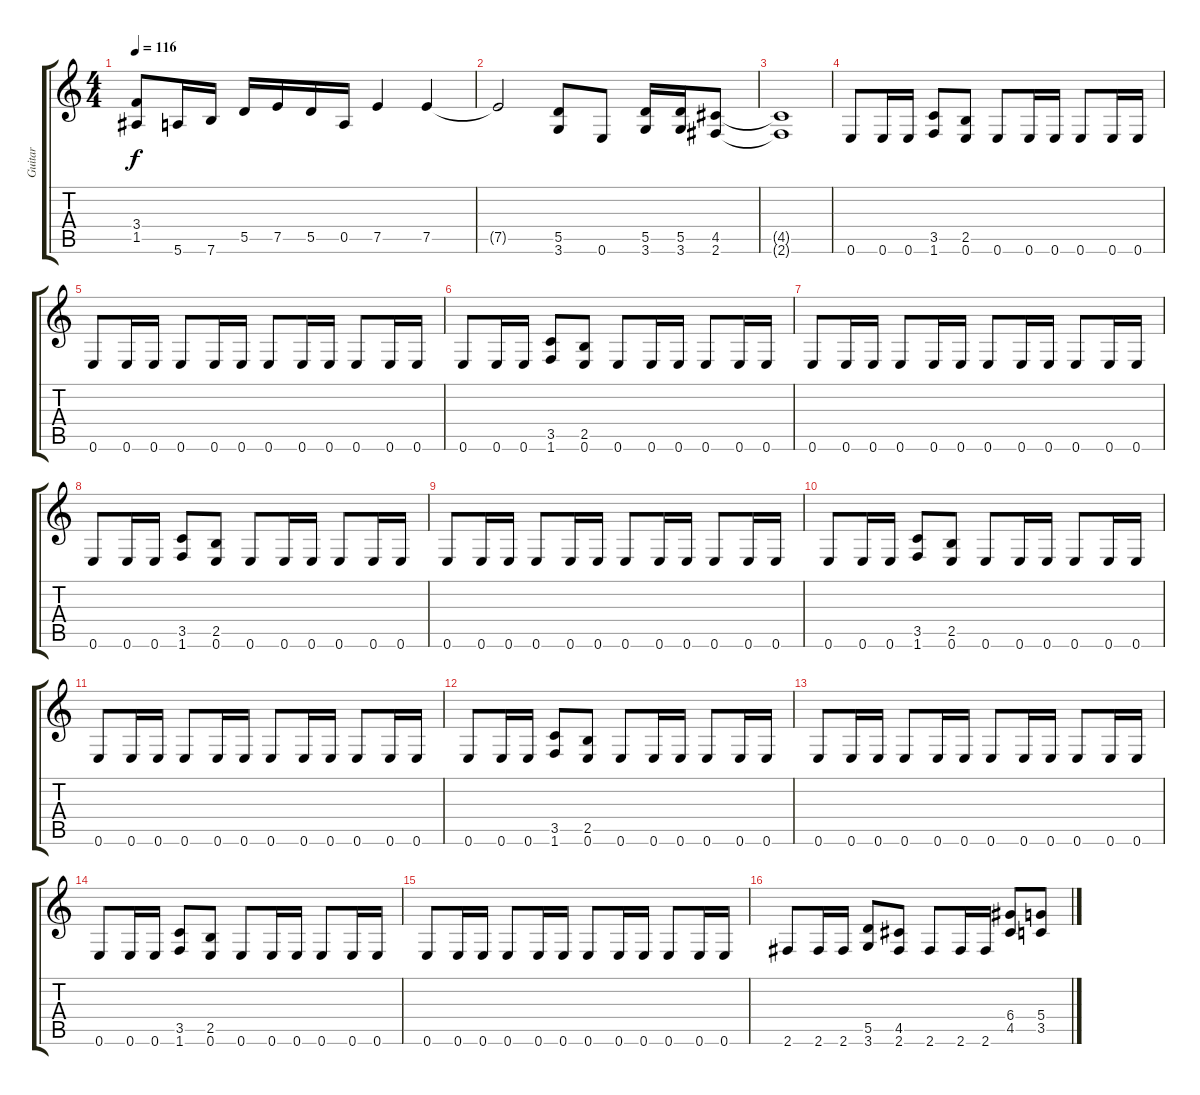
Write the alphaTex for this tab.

\track ("Guitar" "Guitar") {instrument distortionguitar}
\staff {score tabs}
\tuning (E4 B3 G3 D3 A2 E2) {hide}
\ts (4 4)
\tempo 116
\clef g2
\ks c
(3.4{t} 1.5{t}).8{dy f} 5.6.16 7.6.16 5.5.16 7.5.16 5.5.16 0.5.16 7.5.4 7.5.4 |
7.5{t}.2 (5.5 3.6).8 0.6.8 (5.5 3.6).16 (5.5 3.6).16 (4.5 2.6).8 |
(4.5{t} 2.6{t}).1 |
0.6.8{volume 16} 0.6.16 0.6.16 (3.5 1.6).8 (2.5 0.6).8 0.6.8 0.6.16 0.6.16 0.6.8 0.6.16 0.6.16 |
0.6.8 0.6.16 0.6.16 0.6.8 0.6.16 0.6.16 0.6.8 0.6.16 0.6.16 0.6.8 0.6.16 0.6.16 |
0.6.8 0.6.16 0.6.16 (3.5 1.6).8 (2.5 0.6).8 0.6.8 0.6.16 0.6.16 0.6.8 0.6.16 0.6.16 |
0.6.8 0.6.16 0.6.16 0.6.8 0.6.16 0.6.16 0.6.8 0.6.16 0.6.16 0.6.8 0.6.16 0.6.16 |
0.6.8 0.6.16 0.6.16 (3.5 1.6).8 (2.5 0.6).8 0.6.8 0.6.16 0.6.16 0.6.8 0.6.16 0.6.16 |
0.6.8 0.6.16 0.6.16 0.6.8 0.6.16 0.6.16 0.6.8 0.6.16 0.6.16 0.6.8 0.6.16 0.6.16 |
0.6.8 0.6.16 0.6.16 (3.5 1.6).8 (2.5 0.6).8 0.6.8 0.6.16 0.6.16 0.6.8 0.6.16 0.6.16 |
0.6.8 0.6.16 0.6.16 0.6.8 0.6.16 0.6.16 0.6.8 0.6.16 0.6.16 0.6.8 0.6.16 0.6.16 |
0.6.8 0.6.16 0.6.16 (3.5 1.6).8 (2.5 0.6).8 0.6.8 0.6.16 0.6.16 0.6.8 0.6.16 0.6.16 |
0.6.8 0.6.16 0.6.16 0.6.8 0.6.16 0.6.16 0.6.8 0.6.16 0.6.16 0.6.8 0.6.16 0.6.16 |
0.6.8 0.6.16 0.6.16 (3.5 1.6).8 (2.5 0.6).8 0.6.8 0.6.16 0.6.16 0.6.8 0.6.16 0.6.16 |
0.6.8 0.6.16 0.6.16 0.6.8 0.6.16 0.6.16 0.6.8 0.6.16 0.6.16 0.6.8 0.6.16 0.6.16 |
2.6.8 2.6.16 2.6.16 (5.5 3.6).8 (4.5 2.6).8 2.6.8 2.6.16 2.6.16 (6.4 4.5).8 (5.4 3.5).8
